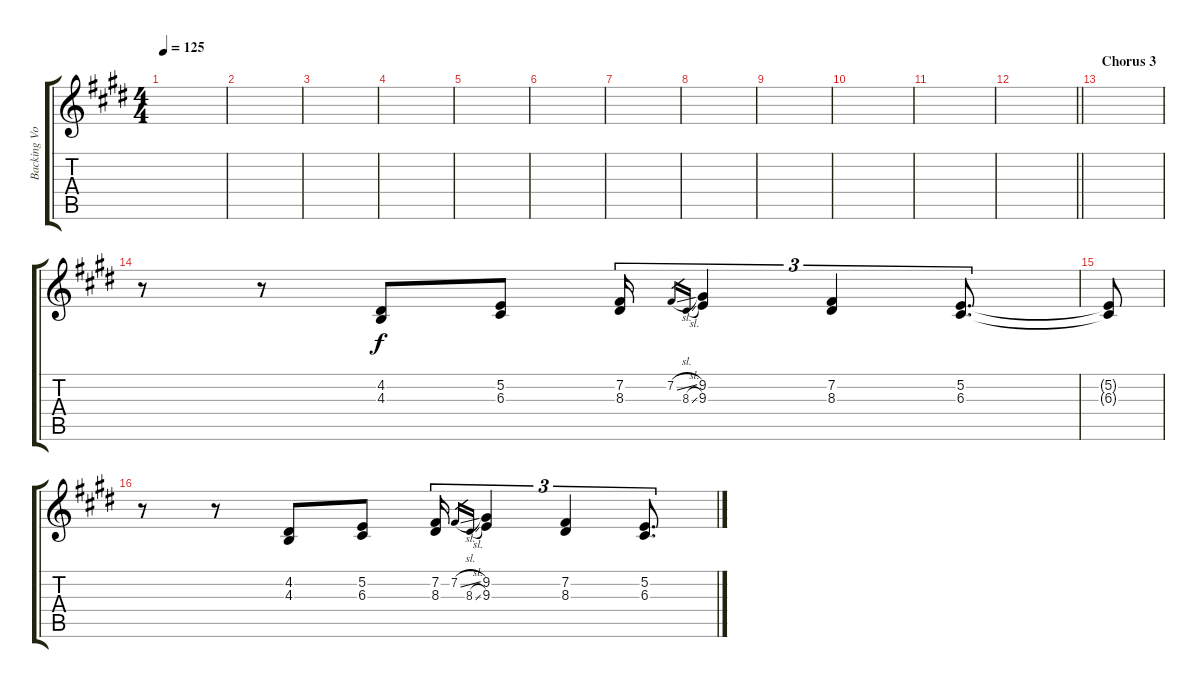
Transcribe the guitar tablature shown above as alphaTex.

\track ("Backing Vocals" "Backing Vo") {instrument choiraahs}
\staff {score tabs}
\tuning (E4 B3 G3 D3 A2 E2) {hide}
\ts (4 4)
\tempo 125
\clef g2
\ks c#minor
|
|
|
|
|
|
|
|
|
|
|
\barLineRight lightlight
|
\section ("" "Chorus 3")
|
r.8{volume 10 instrument choiraahs} r.8 (4.2 4.3).8 (5.2 6.3).8 (7.2 8.3).16{tu (3 2)} 7.2{sl}.16{gr} 8.3{sl}.16{gr} (9.2 9.3).4{tu (3 2)} (7.2 8.3).4{tu (3 2)} (5.2 6.3).8{d tu (3 2)} |
(5.2{t} 6.3{t}).8 |
r.8 r.8 (4.2 4.3).8 (5.2 6.3).8 (7.2 8.3).16{tu (3 2)} 7.2{sl}.16{gr} 8.3{sl}.16{gr} (9.2 9.3).4{tu (3 2)} (7.2 8.3).4{tu (3 2)} (5.2 6.3).8{d tu (3 2)}
